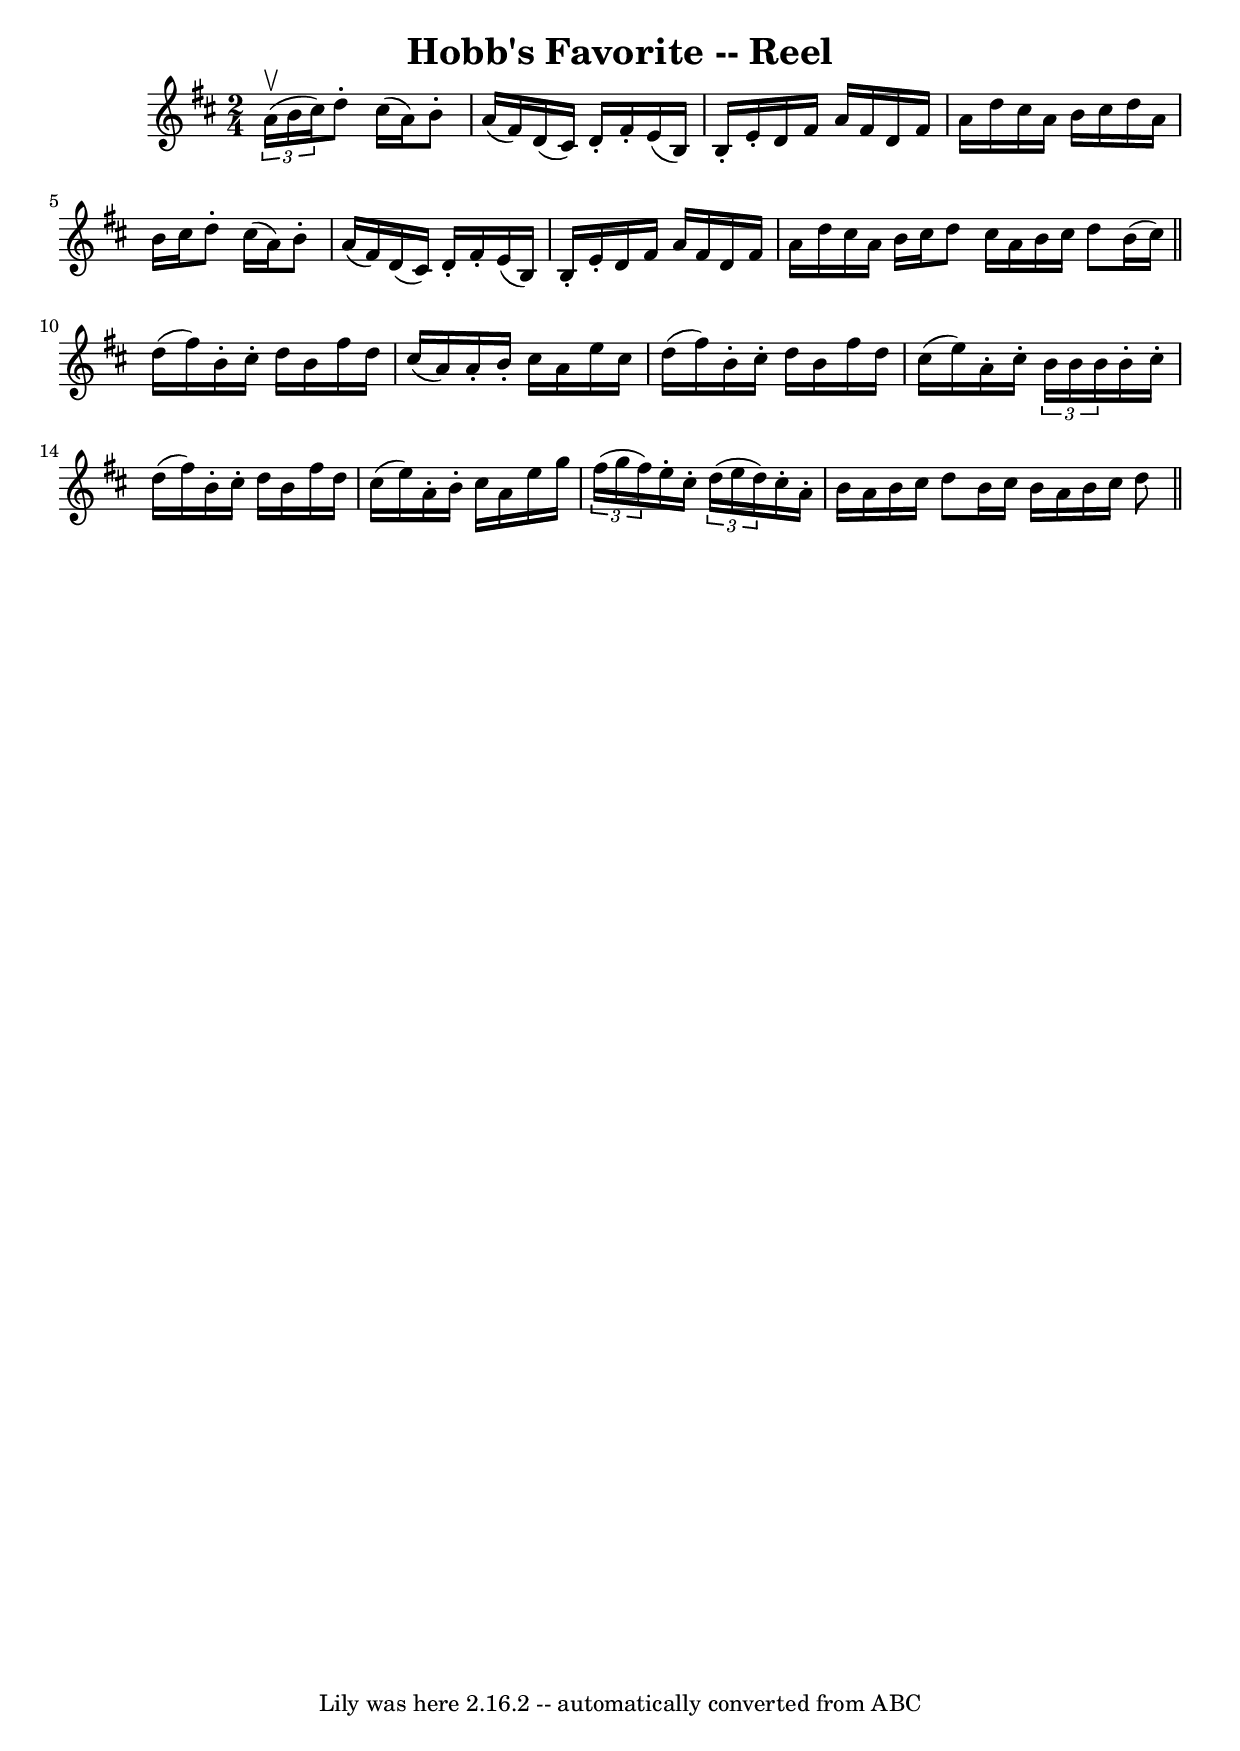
\version "2.16.2"
\include "Mammoth.ily"
\header {
  %% book = "Ryan's Mammoth Collection"
  crossRefNumber = "1"
  footnotes = ""
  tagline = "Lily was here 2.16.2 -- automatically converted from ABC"
  title = "Hobb's Favorite -- Reel"

}
voicedefault =  {


  \time 2/4 
  \key d \major
  \times 2/3 { a'16^\upbow(b'16 cis''16) 
	     }  |
  d''8-. cis''16 (a'16) b'8-. a'16 (fis'16)  |
  d'16 (cis'16) d'16-. fis'16-. e'16 (b16) b16-. e'16-. |
  d'16 fis'16 a'16 fis'16 d'16 fis'16    
  a'16 d''16  |
  cis''16 a'16 b'16 cis''16 d''16 a'16   
  b'16 cis''16  |
  d''8-. cis''16 (a'16) b'8-. a'16 (
  fis'16) |
  d'16 (cis'16) d'16-. fis'16-. e'16 (
  b16) b16-. e'16-. |
  d'16 fis'16 a'16 fis'16 d'16  
  fis'16 a'16 d''16  |
  cis''16 a'16 b'16 cis''16    
  d''8  \bar ":|" cis''16 a'16 b'16 cis''16 d''8 b'16 (
  cis''16) \bar "||" d''16 (fis''16) b'16-. cis''16-. d''16  
  b'16 fis''16 d''16  |
  cis''16 (a'16) a'16-. b'16-. 
  cis''16 a'16 e''16 cis''16  |
  d''16 (fis''16) b'16-. cis''16-. d''16 b'16 fis''16 d''16  |
  cis''16 (
  e''16) a'16-. cis''16-.   \times 2/3 { b'16 b'16 b'16  
					 }   
  b'16-. cis''16-. |
  d''16 (fis''16) b'16-. cis''16-.  
  d''16 b'16 fis''16 d''16  |
  cis''16 (e''16) a'16-.  
  b'16-. cis''16 a'16 e''16 g''16  |
  \times 2/3 { fis''16 
	       (g''16 fis''16) 
	     } e''16-. cis''16-.   \times 2/3 { d''16 (
						  e''16 d''16) 
						} cis''16-. a'16-. |
  b'16 a'16 b'16    
  cis''16 d''8 b'16 cis''16  \bar ":|" b'16 a'16 b'16 cis''16 
  d''8  \bar "||"   

}

\score{
  <<

    \context Staff="default"
    {
      \voicedefault 
      
    }

  >>
  \layout {
    
  }
  \midi {
  }

}
